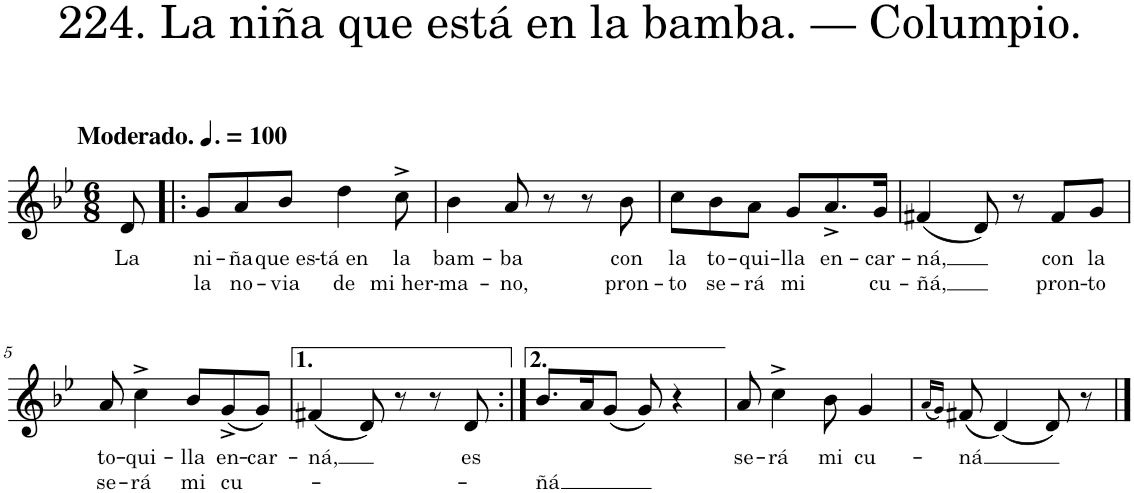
**kern	**text	**text
*part1	*part1	*part1
*staff1	*staff1	*staff1
*I"Piano	*	*
*I'Pno.	*	*
*clefG2	*	*
*k[b-e-]	*	*
*M6/8	*	*
*MM150	*	*
=	=	=
!LO:TX:a:B:t=Moderado.	!	!
!	!LO:LY:b	!
8d/	La	.
=1!|:	=1!|:	=1!|:
!	!LO:LY:b	!LO:LY:b
8g/L	ni-	la
!	!LO:LY:b	!LO:LY:b
8a/	-ña	no-
!	!LO:LY:b	!LO:LY:b
8b-/J	que es-	-via
!	!LO:LY:b	!LO:LY:b
4dd\	-tá en	de
!	!LO:LY:b	!LO:LY:b
8cc^\	la	mi her-
=2	=2	=2
!	!LO:LY:b	!LO:LY:b
4b-\	bam-	-ma-
!	!LO:LY:b	!LO:LY:b
8a/	-ba	-no,
8r	.	.
8r	.	.
!	!LO:LY:b	!LO:LY:b
8b-\	con	pron-
=3	=3	=3
!	!LO:LY:b	!LO:LY:b
8cc\L	la	-to
!	!LO:LY:b	!LO:LY:b
8b-\	to-	se-
!	!LO:LY:b	!LO:LY:b
8a\J	-qui-	-rá
!	!LO:LY:b	!LO:LY:b
8g/L	-lla	mi
!	!LO:LY:b	!
8.a^/	en-	.
!	!LO:LY:b	!LO:LY:b
16g/Jk	-car-	cu-
=4	=4	=4
!	!LO:LY:b	!LO:LY:b
(4f#X/	-ná,	-ñá,
8d/)	.	.
8r	.	.
!	!LO:LY:b	!LO:LY:b
8f#/L	con	pron-
!	!LO:LY:b	!LO:LY:b
8g/J	la	-to
!!LO:LB:g=z
=5	=5	=5
!	!LO:LY:b	!LO:LY:b
8a/	to-	se-
!	!LO:LY:b	!LO:LY:b
4cc^\	-qui-	-rá
!	!LO:LY:b	!LO:LY:b
8b-/L	-lla	mi
!	!LO:LY:b	!LO:LY:b
(8g^/	en-	cu-
!	!LO:LY:b	!
8g/J)	-car-	.
=6	=6	=6
!	!LO:LY:b	!
(4f#X/	-ná,	.
8d/)	.	.
8r	.	.
8r	.	.
!	!LO:LY:b	!
8d/	es	.
=7:|!	=7:|!	=7:|!
!	!	!LO:LY:b
8.b-/L	.	-ñá
16a/K	.	.
(8g/J	.	.
8g/)	.	.
4r	.	.
=8	=8	=8
!	!LO:LY:b	!
8a/	se-	.
!	!LO:LY:b	!
4cc^\	-rá	.
!	!LO:LY:b	!
8b-\	mi	.
!	!LO:LY:b	!
4g/	cu-	.
=9	=9	=9
(16qa/LL	.	.
16qg/JJ)	.	.
!	!LO:LY:b	!
(8f#X/	-ná	.
(4d/)	.	.
8d/)	.	.
8r	.	.
==	==	==
*-	*-	*-
